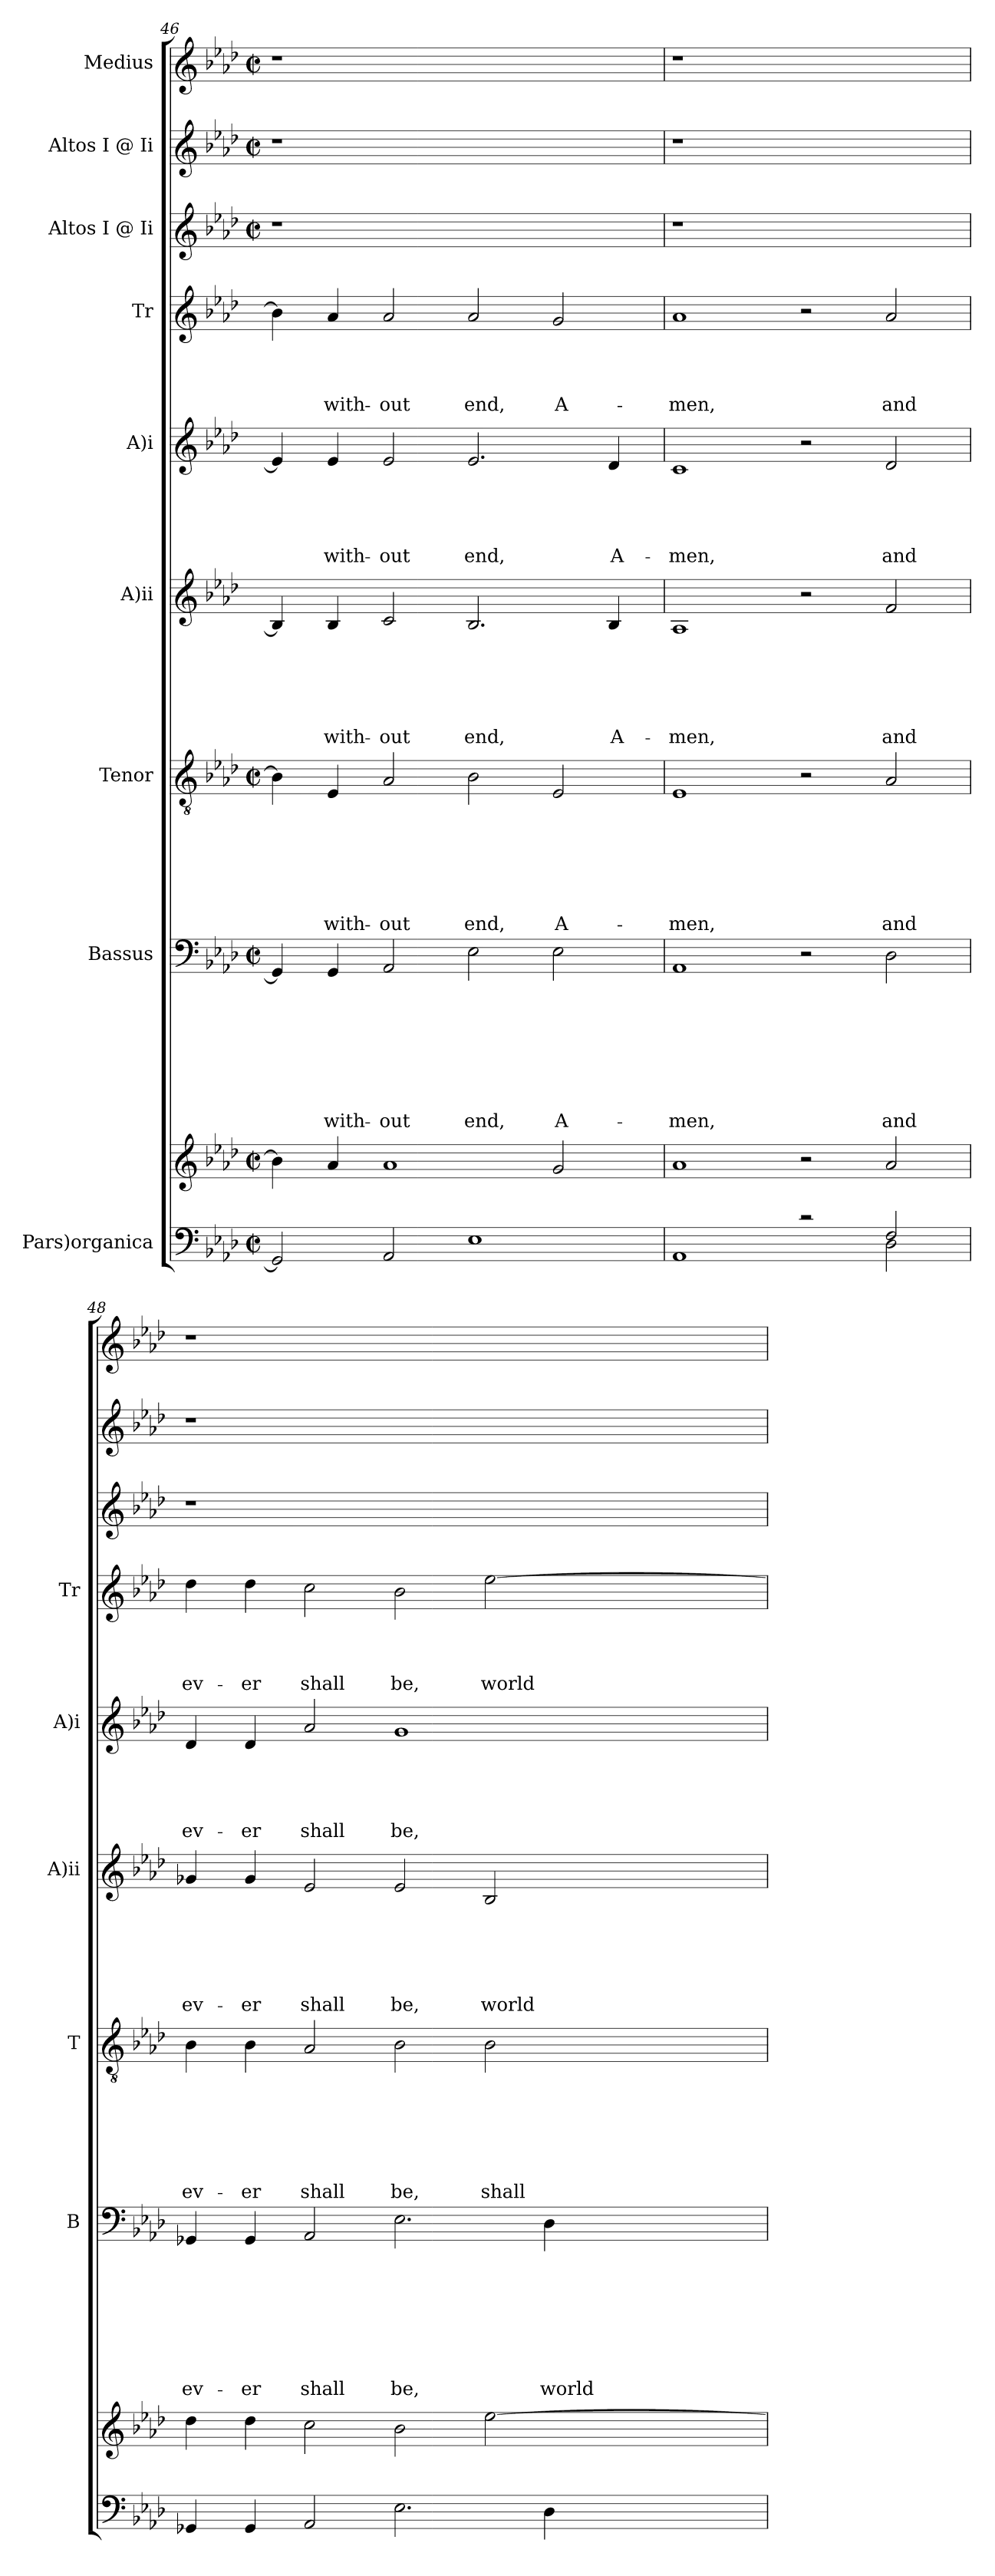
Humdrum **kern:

**kern	**kern	**kern	**text	**text	**text	**text	**text	**text	**text	**text	**kern	**text	**text	**text	**text	**text	**text	**text	**kern	**text	**text	**text	**text	**text	**text	**kern	**text	**text	**text	**text	**text	**kern	**text	**text	**text	**text	**kern	**kern	**kern
*part9	*part9	*part8	*part8	*part8	*part8	*part8	*part8	*part8	*part8	*part8	*part7	*part7	*part7	*part7	*part7	*part7	*part7	*part7	*part6	*part6	*part6	*part6	*part6	*part6	*part6	*part5	*part5	*part5	*part5	*part5	*part5	*part4	*part4	*part4	*part4	*part4	*part3	*part2	*part1
*staff10	*staff9	*staff8	*staff8	*staff8	*staff8	*staff8	*staff8	*staff8	*staff8	*staff8	*staff7	*staff7	*staff7	*staff7	*staff7	*staff7	*staff7	*staff7	*staff6	*staff6	*staff6	*staff6	*staff6	*staff6	*staff6	*staff5	*staff5	*staff5	*staff5	*staff5	*staff5	*staff4	*staff4	*staff4	*staff4	*staff4	*staff3	*staff2	*staff1
*I"Pars)organica	*	*I"Bassus	*	*	*	*	*	*	*	*	*I"Tenor	*	*	*	*	*	*	*	*I"A)ii	*	*	*	*	*	*	*I"A)i	*	*	*	*	*	*I"Tr	*	*	*	*	*I"Altos I @ Ii	*I"Altos I @ Ii	*I"Medius
*	*	*I'B	*	*	*	*	*	*	*	*	*I'T	*	*	*	*	*	*	*	*I'A)ii	*	*	*	*	*	*	*I'A)i	*	*	*	*	*	*I'Tr	*	*	*	*	*	*	*
*clefF4	*clefG2	*clefF4	*	*	*	*	*	*	*	*	*clefGv2	*	*	*	*	*	*	*	*clefG2	*	*	*	*	*	*	*clefG2	*	*	*	*	*	*clefG2	*	*	*	*	*clefG2	*clefG2	*clefG2
*k[b-e-a-d-]	*k[b-e-a-d-]	*k[b-e-a-d-]	*	*	*	*	*	*	*	*	*k[b-e-a-d-]	*	*	*	*	*	*	*	*k[b-e-a-d-]	*	*	*	*	*	*	*k[b-e-a-d-]	*	*	*	*	*	*k[b-e-a-d-]	*	*	*	*	*k[b-e-a-d-]	*k[b-e-a-d-]	*k[b-e-a-d-]
*A-:	*A-:	*A-:	*	*	*	*	*	*	*	*	*A-:	*	*	*	*	*	*	*	*A-:	*	*	*	*	*	*	*A-:	*	*	*	*	*	*A-:	*	*	*	*	*A-:	*A-:	*A-:
*M2/2	*M2/2	*M2/2	*	*	*	*	*	*	*	*	*M2/2	*	*	*	*	*	*	*	*	*	*	*	*	*	*	*	*	*	*	*	*	*	*	*	*	*	*M2/2	*M2/2	*M2/2
*met(c|)	*met(c|)	*met(c|)	*	*	*	*	*	*	*	*	*met(c|)	*	*	*	*	*	*	*	*	*	*	*	*	*	*	*	*	*	*	*	*	*	*	*	*	*	*met(c|)	*met(c|)	*met(c|)
=46	=46	=46	=46	=46	=46	=46	=46	=46	=46	=46	=46	=46	=46	=46	=46	=46	=46	=46	=46	=46	=46	=46	=46	=46	=46	=46	=46	=46	=46	=46	=46	=46	=46	=46	=46	=46	=46	=46	=46
2GG/]	4b-\]	4GG/]	.	.	.	.	.	.	.	.	4B-\]	.	.	.	.	.	.	.	4B-/]	.	.	.	.	.	.	4e-/]	.	.	.	.	.	4b-\]	.	.	.	.	1r	1r	1r
!	!	!	!	!	!	!	!	!	!	!LO:LY:b	!	!	!	!	!	!	!	!LO:LY:b	!	!	!	!	!	!	!LO:LY:b	!	!	!	!	!	!LO:LY:b	!	!	!	!	!LO:LY:b	!	!	!
.	4a-/	4GG/	.	.	.	.	.	.	.	with-	4E-/	.	.	.	.	.	.	with-	4B-/	.	.	.	.	.	with-	4e-/	.	.	.	.	with-	4a-/	.	.	.	with-	.	.	.
!	!	!	!	!	!	!	!	!	!	!LO:LY:b:rj	!	!	!	!	!	!	!	!LO:LY:b:rj	!	!	!	!	!	!	!LO:LY:b:rj	!	!	!	!	!	!LO:LY:b:rj	!	!	!	!	!LO:LY:b:rj	!	!	!
2AA-/	1a-	2AA-/	.	.	.	.	.	.	.	-out	2A-/	.	.	.	.	.	.	-out	2c/	.	.	.	.	.	-out	2e-/	.	.	.	.	-out	2a-/	.	.	.	-out	.	.	.
!	!	!	!	!	!	!	!	!	!	!LO:LY:b	!	!	!	!	!	!	!	!LO:LY:b	!	!	!	!	!	!	!LO:LY:b	!	!	!	!	!	!LO:LY:b	!	!	!	!	!LO:LY:b	!	!	!
1E-	.	2E-\	.	.	.	.	.	.	.	end,	2B-\	.	.	.	.	.	.	end,	2.B-/	.	.	.	.	.	end,	2.e-/	.	.	.	.	end,	2a-/	.	.	.	end,	1ryy	1ryy	1ryy
!	!	!	!	!	!	!	!	!	!	!LO:LY:b	!	!	!	!	!	!	!	!LO:LY:b	!	!	!	!	!	!	!	!	!	!	!	!	!	!	!	!	!	!LO:LY:b	!	!	!
.	2g/	2E-\	.	.	.	.	.	.	.	A-	2E-/	.	.	.	.	.	.	A-	.	.	.	.	.	.	.	.	.	.	.	.	.	2g/	.	.	.	A-	.	.	.
!	!	!	!	!	!	!	!	!	!	!	!	!	!	!	!	!	!	!	!	!	!	!	!	!	!LO:LY:b	!	!	!	!	!	!LO:LY:b	!	!	!	!	!	!	!	!
.	.	.	.	.	.	.	.	.	.	.	.	.	.	.	.	.	.	.	4B-/	.	.	.	.	.	A-	4d-/	.	.	.	.	A-	.	.	.	.	.	.	.	.
=47	=47	=47	=47	=47	=47	=47	=47	=47	=47	=47	=47	=47	=47	=47	=47	=47	=47	=47	=47	=47	=47	=47	=47	=47	=47	=47	=47	=47	=47	=47	=47	=47	=47	=47	=47	=47	=47	=47	=47
*^	*	*	*	*	*	*	*	*	*	*	*	*	*	*	*	*	*	*	*	*	*	*	*	*	*	*	*	*	*	*	*	*	*	*	*	*	*	*	*
!	!	!	!	!	!	!	!	!	!	!	!LO:LY:b	!	!	!	!	!	!	!	!LO:LY:b	!	!	!	!	!	!	!LO:LY:b	!	!	!	!	!	!LO:LY:b	!	!	!	!	!LO:LY:b	!	!	!
1AA-	1.ryy	1a-	1AA-	.	.	.	.	.	.	.	-men,	1E-	.	.	.	.	.	.	-men,	1A-	.	.	.	.	.	-men,	1c	.	.	.	.	-men,	1a-	.	.	.	-men,	1r	1r	1r
2rc	.	2r	2r	.	.	.	.	.	.	.	.	2r	.	.	.	.	.	.	.	2r	.	.	.	.	.	.	2r	.	.	.	.	.	2r	.	.	.	.	1ryy	1ryy	1ryy
!	!	!	!	!	!	!	!	!	!	!	!LO:LY:b	!	!	!	!	!	!	!	!LO:LY:b	!	!	!	!	!	!	!LO:LY:b	!	!	!	!	!	!LO:LY:b	!	!	!	!	!LO:LY:b	!	!	!
2F/	2D-\	2a-/	2D-\	.	.	.	.	.	.	.	and	2A-/	.	.	.	.	.	.	and	2f/	.	.	.	.	.	and	2d-/	.	.	.	.	and	2a-/	.	.	.	and	.	.	.
=48	=48	=48	=48	=48	=48	=48	=48	=48	=48	=48	=48	=48	=48	=48	=48	=48	=48	=48	=48	=48	=48	=48	=48	=48	=48	=48	=48	=48	=48	=48	=48	=48	=48	=48	=48	=48	=48	=48	=48	=48
!	!	!	!	!	!	!	!	!	!	!	!LO:LY:b	!	!	!	!	!	!	!	!LO:LY:b	!	!	!	!	!	!	!LO:LY:b	!	!	!	!	!	!LO:LY:b	!	!	!	!	!LO:LY:b	!	!	!
*v	*v	*	*	*	*	*	*	*	*	*	*	*	*	*	*	*	*	*	*	*	*	*	*	*	*	*	*	*	*	*	*	*	*	*	*	*	*	*	*	*
4GG-X/	4dd-\	4GG-X/	.	.	.	.	.	.	.	ev-	4B-\	.	.	.	.	.	.	ev-	4g-X/	.	.	.	.	.	ev-	4d-/	.	.	.	.	ev-	4dd-\	.	.	.	ev-	1r	1r	1r
!	!	!	!	!	!	!	!	!	!	!LO:LY:b	!	!	!	!	!	!	!	!LO:LY:b	!	!	!	!	!	!	!LO:LY:b	!	!	!	!	!	!LO:LY:b	!	!	!	!	!LO:LY:b	!	!	!
4GG-/	4dd-\	4GG-/	.	.	.	.	.	.	.	-er	4B-\	.	.	.	.	.	.	-er	4g-/	.	.	.	.	.	-er	4d-/	.	.	.	.	-er	4dd-\	.	.	.	-er	.	.	.
!	!	!	!	!	!	!	!	!	!	!LO:LY:b	!	!	!	!	!	!	!	!LO:LY:b	!	!	!	!	!	!	!LO:LY:b	!	!	!	!	!	!LO:LY:b	!	!	!	!	!LO:LY:b	!	!	!
2AA-/	2cc\	2AA-/	.	.	.	.	.	.	.	shall	2A-/	.	.	.	.	.	.	shall	2e-/	.	.	.	.	.	shall	2a-/	.	.	.	.	shall	2cc\	.	.	.	shall	.	.	.
!	!	!	!	!	!	!	!	!	!	!LO:LY:b	!	!	!	!	!	!	!	!LO:LY:b	!	!	!	!	!	!	!LO:LY:b	!	!	!	!	!	!LO:LY:b	!	!	!	!	!LO:LY:b	!	!	!
2.E-\	2b-\	2.E-\	.	.	.	.	.	.	.	be,	2B-\	.	.	.	.	.	.	be,	2e-/	.	.	.	.	.	be,	1g	.	.	.	.	be,	2b-\	.	.	.	be,	1ryy	1ryy	1ryy
!	!	!	!	!	!	!	!	!	!	!	!	!	!	!	!	!	!	!LO:LY:b	!	!	!	!	!	!	!LO:LY:b	!	!	!	!	!	!	!	!	!	!	!LO:LY:b	!	!	!
.	[<2ee-\	.	.	.	.	.	.	.	.	.	2B-\	.	.	.	.	.	.	shall	2B-/	.	.	.	.	.	world	.	.	.	.	.	.	[<2ee-\	.	.	.	world	.	.	.
!	!	!	!	!	!	!	!	!	!	!LO:LY:b	!	!	!	!	!	!	!	!	!	!	!	!	!	!	!	!	!	!	!	!	!	!	!	!	!	!	!	!	!
4D-\	.	4D-\	.	.	.	.	.	.	.	world	.	.	.	.	.	.	.	.	.	.	.	.	.	.	.	.	.	.	.	.	.	.	.	.	.	.	.	.	.
=	=	=	=	=	=	=	=	=	=	=	=	=	=	=	=	=	=	=	=	=	=	=	=	=	=	=	=	=	=	=	=	=	=	=	=	=	=	=	=
*-	*-	*-	*-	*-	*-	*-	*-	*-	*-	*-	*-	*-	*-	*-	*-	*-	*-	*-	*-	*-	*-	*-	*-	*-	*-	*-	*-	*-	*-	*-	*-	*-	*-	*-	*-	*-	*-	*-	*-
